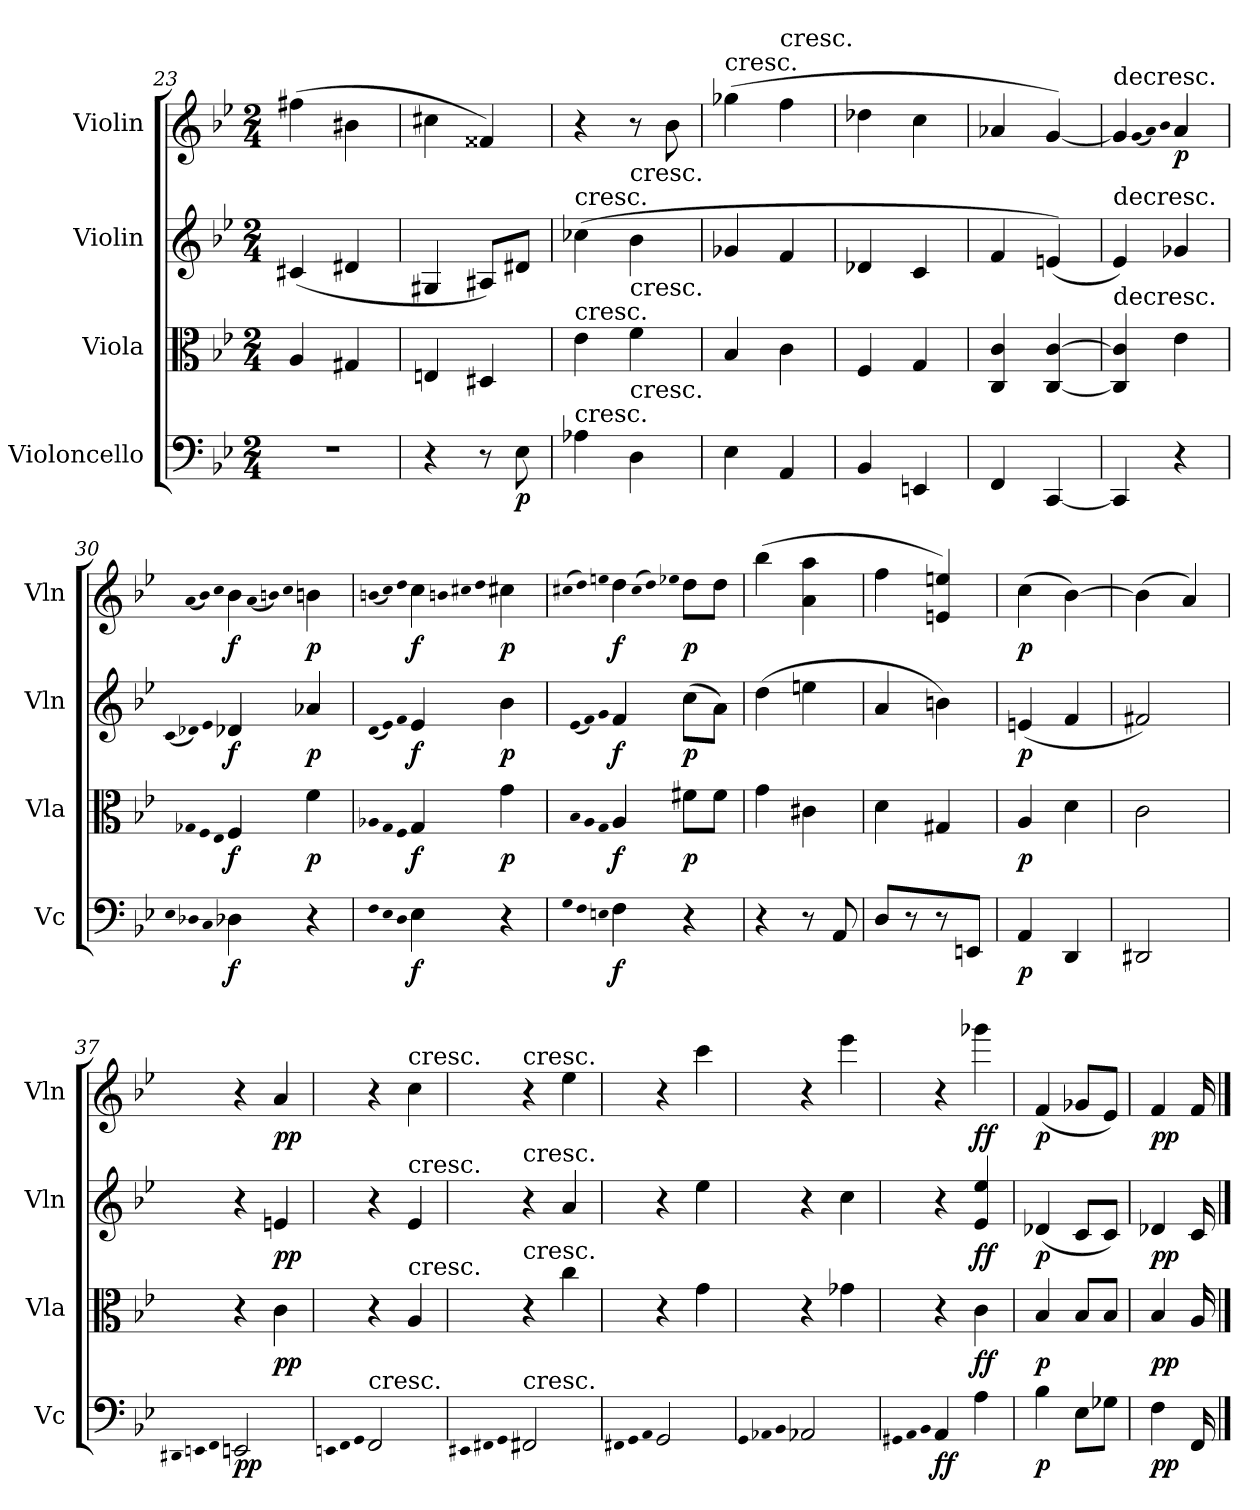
**kern	**dynam	**kern	**dynam	**kern	**dynam	**kern	**dynam
*part4	*part4	*part3	*part3	*part2	*part2	*part1	*part1
*staff4	*staff4	*staff3	*staff3	*staff2	*staff2	*staff1	*staff1
*I"Violoncello	*	*I"Viola	*	*I"Violin	*	*I"Violin	*
*I'Vc	*	*I'Vla	*	*I'Vln	*	*I'Vln	*
*clefF4	*	*clefC3	*	*clefG2	*	*clefG2	*
*k[b-e-]	*	*k[b-e-]	*	*k[b-e-]	*	*k[b-e-]	*
*M2/4	*	*M2/4	*	*M2/4	*	*M2/4	*
=23	=23	=23	=23	=23	=23	=23	=23
2r	.	4A/	.	(4c#X/	.	(4ff#X\	.
.	.	4G#X/	.	4d#X/	.	4b#X\	.
=24	=24	=24	=24	=24	=24	=24	=24
4r	.	4En/	.	4G#X/	.	4cc#X\	.
8r	.	4D#X/	.	8A#X/L)	.	4f##X/)	.
8E-\	p	.	.	8d#X/J	.	.	.
=25	=25	=25	=25	=25	=25	=25	=25
!	!	!	!	!LO:TX:t=cresc.	!	!	!
!	!	!LO:TX:t=cresc.	!	!	!	!	!
!LO:TX:t=cresc.	!	!	!	!	!	!	!
4A-X\	.	4e-\	.	(4cc-X\	.	4r	.
!	!	!	!	!LO:TX:t=cresc.	!	!	!
!	!	!LO:TX:t=cresc.	!	!	!	!	!
!LO:TX:t=cresc.	!	!	!	!	!	!	!
4D\	.	4f\	.	4b-\	.	8r	.
.	.	.	.	.	.	8b-\	.
=26	=26	=26	=26	=26	=26	=26	=26
!	!	!	!	!	!	!LO:TX:t=cresc.	!
4E-\	.	4B-/	.	4g-X/	.	(4gg-X\	.
!	!	!	!	!	!	!LO:TX:t=cresc.	!
4AA/	.	4c\	.	4f/	.	4ff\	.
=27	=27	=27	=27	=27	=27	=27	=27
4BB-/	.	4F/	.	4d-X/	.	4dd-X\	.
4EEn/	.	4G/	.	4c/	.	4cc\	.
=28	=28	=28	=28	=28	=28	=28	=28
4FF/	.	4C/ 4c/	.	4f/	.	4a-X/	.
[4CC/	.	[4C/ [4c/	.	(4en/)	.	[4g/)	.
=29	=29	=29	=29	=29	=29	=29	=29
!	!	!	!	!	!	!LO:TX:t=decresc.	!
!	!	!	!	!LO:TX:t=decresc.	!	!	!
!	!	!LO:TX:t=decresc.	!	!	!	!	!
4CC/]	.	4C]/ 4c]/	.	4e-/)	.	4g/]	.
.	.	.	.	.	.	(qg	.
.	.	.	.	.	.	qa)	.
.	.	.	.	.	.	qb-	.
4r	.	4e-\	.	4g-X/	.	4a/	p
=30	=30	=30	=30	=30	=30	=30	=30
qE-	.	qG-X	.	(qc	.	(qa	.
qD-X	.	qF	.	qd-X)	.	qb-)	.
qC	.	qE-	.	qe-	.	qcc	.
4D-X\	f	4F/	f	4d-X/	f	4b-\	f
.	.	.	.	.	.	(qa	.
.	.	.	.	.	.	qbn)	.
.	.	.	.	.	.	qcc	.
4r	.	4f\	p	4a-X/	p	4bn\	p
=31	=31	=31	=31	=31	=31	=31	=31
qF	.	qA-X	.	(qd	.	(qbn	.
qE-	.	qG	.	qe-)	.	qcc)	.
qD	.	qF	.	qf	.	qdd	.
4E-\	f	4G/	f	4e-/	f	4cc\	f
.	.	.	.	.	.	qbn	.
.	.	.	.	.	.	qcc#X	.
.	.	.	.	.	.	qdd	.
4r	.	4g\	p	4b-\	p	4cc#X\	p
=32	=32	=32	=32	=32	=32	=32	=32
qG	.	qB-	.	(qe-	.	(qcc#X	.
qF	.	qA	.	qf)	.	qdd)	.
qEn	.	qG	.	qg	.	qeen	.
4F\	f	4A/	f	4f/	f	4dd\	f
.	.	.	.	.	.	(qcc#	.
.	.	.	.	.	.	qdd)	.
.	.	.	.	.	.	qee-X	.
4r	.	8f#X\L	p	(8cc\L	p	8dd\L	p
.	.	8f#\J	.	8a\J)	.	8dd\J	.
=33	=33	=33	=33	=33	=33	=33	=33
4r	.	4g\	.	(4dd\	.	(4bb-\	.
8r	.	4c#X\	.	4een\	.	4a\ 4aa\	.
8AA/	.	.	.	.	.	.	.
=34	=34	=34	=34	=34	=34	=34	=34
8D/L	.	4d\	.	4a/	.	4ff\	.
8r	.	.	.	.	.	.	.
8r	.	4G#X/	.	4bn\)	.	4en/ 4een/)	.
8EEn/J	.	.	.	.	.	.	.
=35	=35	=35	=35	=35	=35	=35	=35
4AA/	p	4A/	p	(4en/	p	(4cc\	p
4DD/	.	4d\	.	4f/	.	[4b-\)	.
=36	=36	=36	=36	=36	=36	=36	=36
2DD#X/	.	2c\	.	2f#X/)	.	(4b-\]	.
.	.	.	.	.	.	4a/)	.
=37	=37	=37	=37	=37	=37	=37	=37
qDD#X	.	.	.	.	.	.	.
qEEn	.	.	.	.	.	.	.
qFF	.	.	.	.	.	.	.
2EEn/	pp	4r	.	4r	.	4r	.
.	.	4c\	pp	4en/	pp	4a/	pp
=38	=38	=38	=38	=38	=38	=38	=38
qEEn	.	.	.	.	.	.	.
qFF	.	.	.	.	.	.	.
qGG	.	.	.	.	.	.	.
!LO:TX:t=cresc.	!	!	!	!	!	!	!
2FF/	.	4r	.	4r	.	4r	.
!	!	!	!	!	!	!LO:TX:t=cresc.	!
!	!	!	!	!LO:TX:t=cresc.	!	!	!
!	!	!LO:TX:t=cresc.	!	!	!	!	!
.	.	4A/	.	4e-/	.	4cc\	.
=39	=39	=39	=39	=39	=39	=39	=39
qEE#X	.	.	.	.	.	.	.
qFF#X	.	.	.	.	.	.	.
qGG	.	.	.	.	.	.	.
!	!	!	!	!	!	!LO:TX:t=cresc.	!
!	!	!	!	!LO:TX:t=cresc.	!	!	!
!	!	!LO:TX:t=cresc.	!	!	!	!	!
!LO:TX:t=cresc.	!	!	!	!	!	!	!
2FF#X/	.	4r	.	4r	.	4r	.
.	.	4cc\	.	4a/	.	4ee-\	.
=40	=40	=40	=40	=40	=40	=40	=40
qFF#X	.	.	.	.	.	.	.
qGG	.	.	.	.	.	.	.
qAA	.	.	.	.	.	.	.
2GG/	.	4r	.	4r	.	4r	.
.	.	4g\	.	4ee-\	.	4ccc\	.
=41	=41	=41	=41	=41	=41	=41	=41
qGG	.	.	.	.	.	.	.
qAA-X	.	.	.	.	.	.	.
qBB-	.	.	.	.	.	.	.
2AA-X/	.	4r	.	4r	.	4r	.
.	.	4g-X\	.	4cc\	.	4eee-\	.
=42	=42	=42	=42	=42	=42	=42	=42
qGG#X	.	.	.	.	.	.	.
qAA	.	.	.	.	.	.	.
qBB-	.	.	.	.	.	.	.
4AA/	ff	4r	.	4r	.	4r	.
4A\	.	4c\	ff	4e-/ 4ee-/	ff	4ggg-X\	ff
=43	=43	=43	=43	=43	=43	=43	=43
4B-\	p	4B-/	p	(4d-X/	p	(4f/	p
8E-\L	.	8B-/L	.	8c/L	.	8g-X/L	.
8G-X\J	.	8B-/J	.	8c/J)	.	8e-/J)	.
=44	=44	=44	=44	=44	=44	=44	=44
4F\	pp	4B-/	pp	4d-X/	pp	4f/	pp
16FF/	.	16A/	.	16c/	.	16f/	.
==	==	==	==	==	==	==	==
*-	*-	*-	*-	*-	*-	*-	*-
